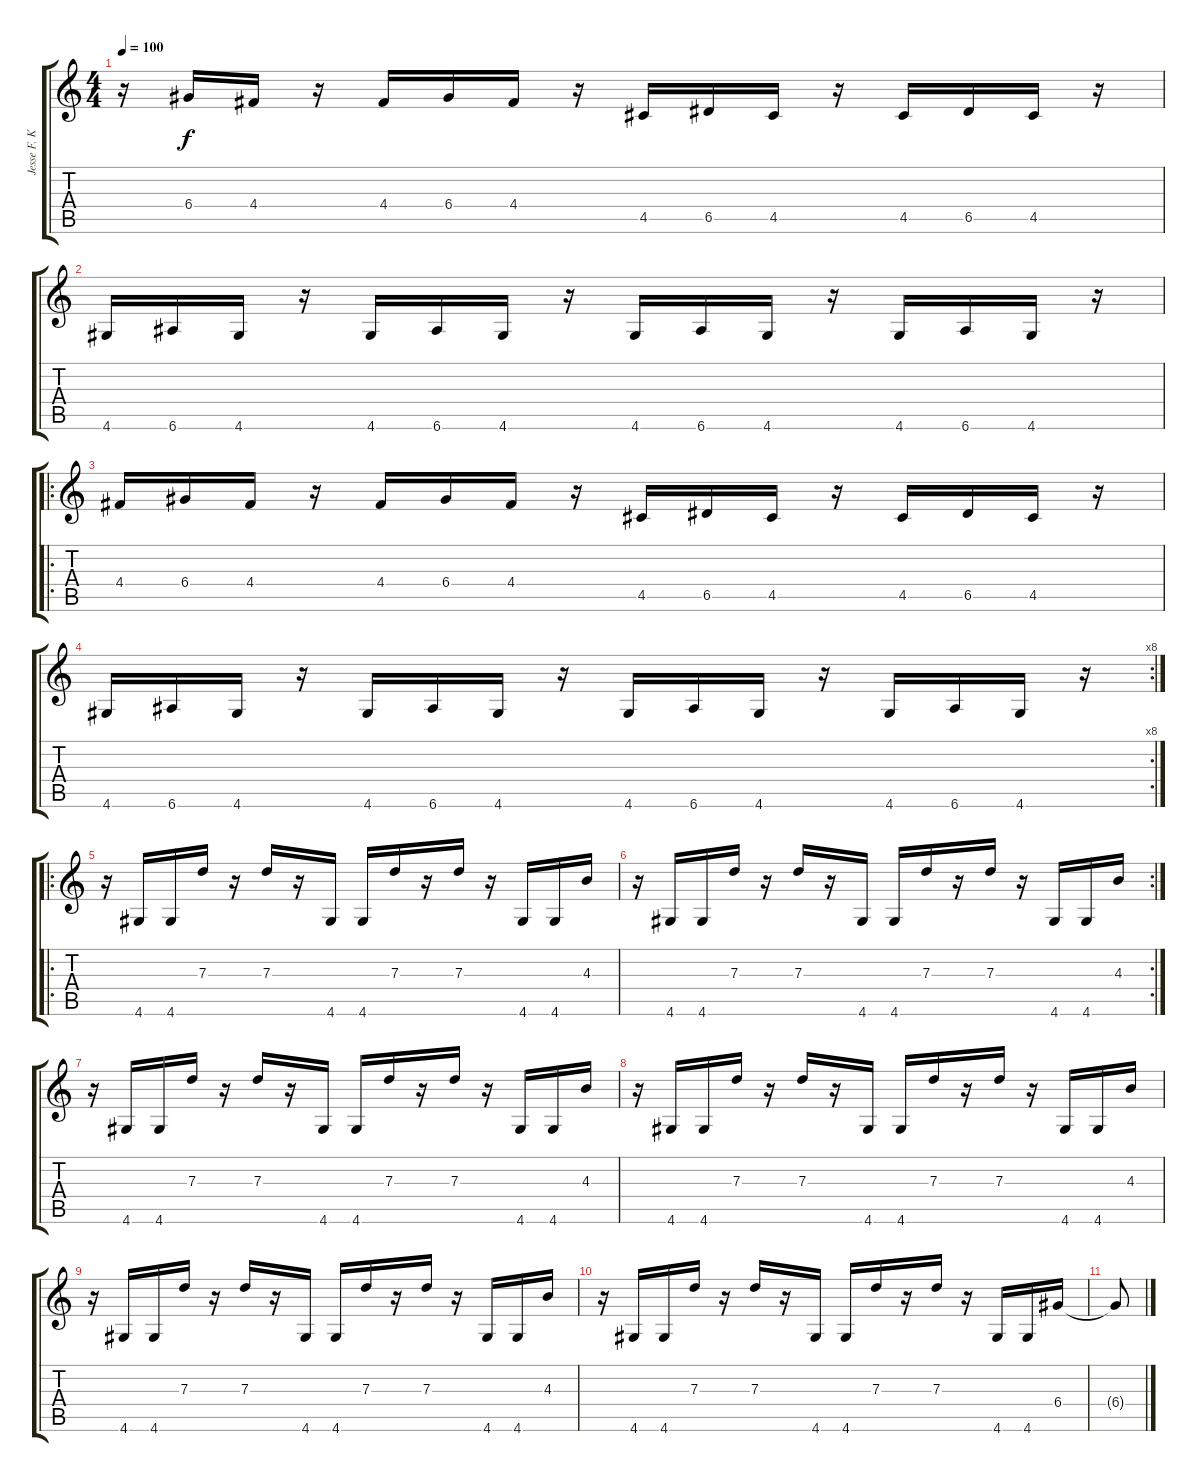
\track ("Jesse F. Keeler" "Jesse F. K") {instrument electricbassfinger}
\staff {score tabs}
\tuning (E4 B3 G3 D3 A2 E2) {hide}
\ts (4 4)
\tempo 100
\clef g2
\ks c
r.16{dy f} 6.4.16 4.4.16 r.16 4.4.16 6.4.16 4.4.16 r.16 4.5.16 6.5.16 4.5.16 r.16 4.5.16 6.5.16 4.5.16 r.16 |
4.6.16 6.6.16 4.6.16 r.16 4.6.16 6.6.16 4.6.16 r.16 4.6.16 6.6.16 4.6.16 r.16 4.6.16 6.6.16 4.6.16 r.16 |
\ro
4.4.16 6.4.16 4.4.16 r.16 4.4.16 6.4.16 4.4.16 r.16 4.5.16 6.5.16 4.5.16 r.16 4.5.16 6.5.16 4.5.16 r.16 |
\rc 8
4.6.16 6.6.16 4.6.16 r.16 4.6.16 6.6.16 4.6.16 r.16 4.6.16 6.6.16 4.6.16 r.16 4.6.16 6.6.16 4.6.16 r.16 |
\ro
r.16 4.6.16 4.6.16 7.3.16 r.16 7.3.16 r.16 4.6.16 4.6.16 7.3.16 r.16 7.3.16 r.16 4.6.16 4.6.16 4.3.16 |
\rc 2
r.16 4.6.16 4.6.16 7.3.16 r.16 7.3.16 r.16 4.6.16 4.6.16 7.3.16 r.16 7.3.16 r.16 4.6.16 4.6.16 4.3.16 |
r.16 4.6.16 4.6.16 7.3.16 r.16 7.3.16 r.16 4.6.16 4.6.16 7.3.16 r.16 7.3.16 r.16 4.6.16 4.6.16 4.3.16 |
r.16 4.6.16 4.6.16 7.3.16 r.16 7.3.16 r.16 4.6.16 4.6.16 7.3.16 r.16 7.3.16 r.16 4.6.16 4.6.16 4.3.16 |
r.16 4.6.16 4.6.16 7.3.16 r.16 7.3.16 r.16 4.6.16 4.6.16 7.3.16 r.16 7.3.16 r.16 4.6.16 4.6.16 4.3.16 |
r.16 4.6.16 4.6.16 7.3.16 r.16 7.3.16 r.16 4.6.16 4.6.16 7.3.16 r.16 7.3.16 r.16 4.6.16 4.6.16 6.4.16 |
6.4{t}.8
